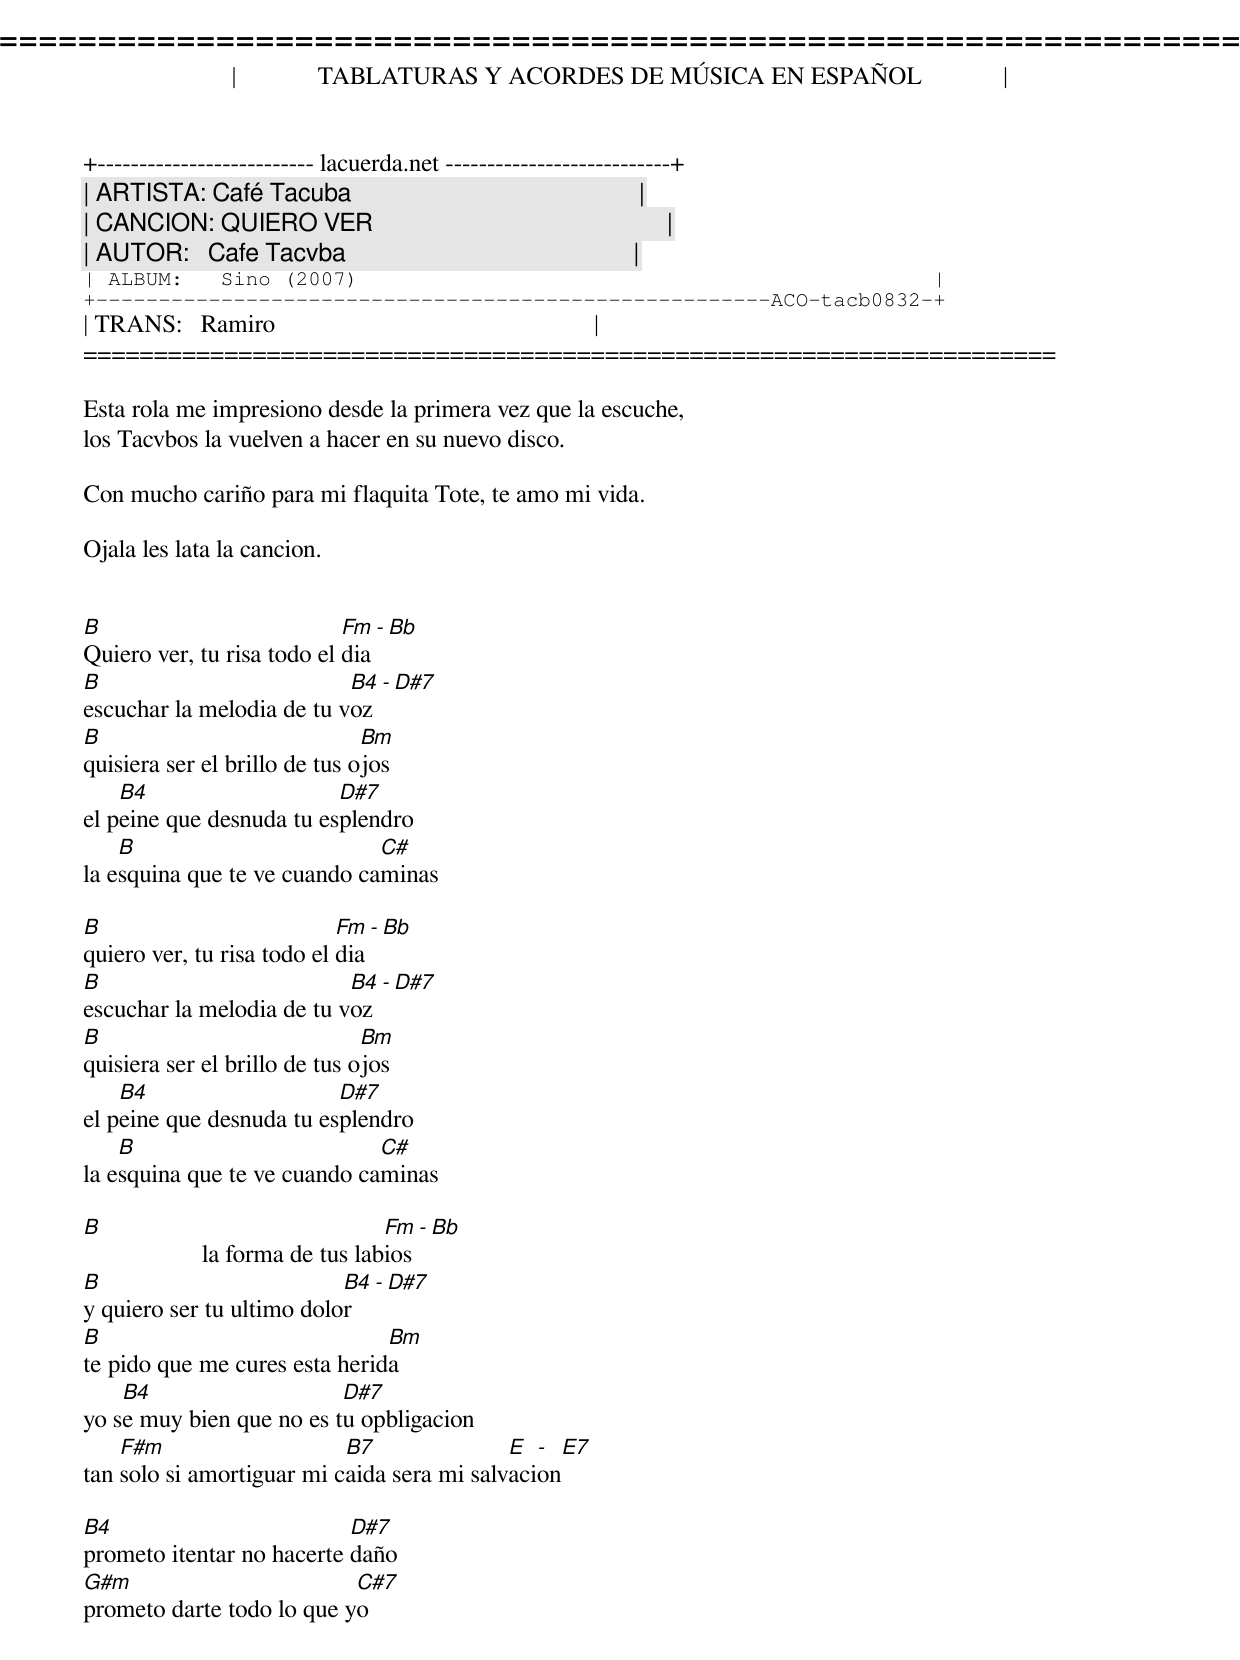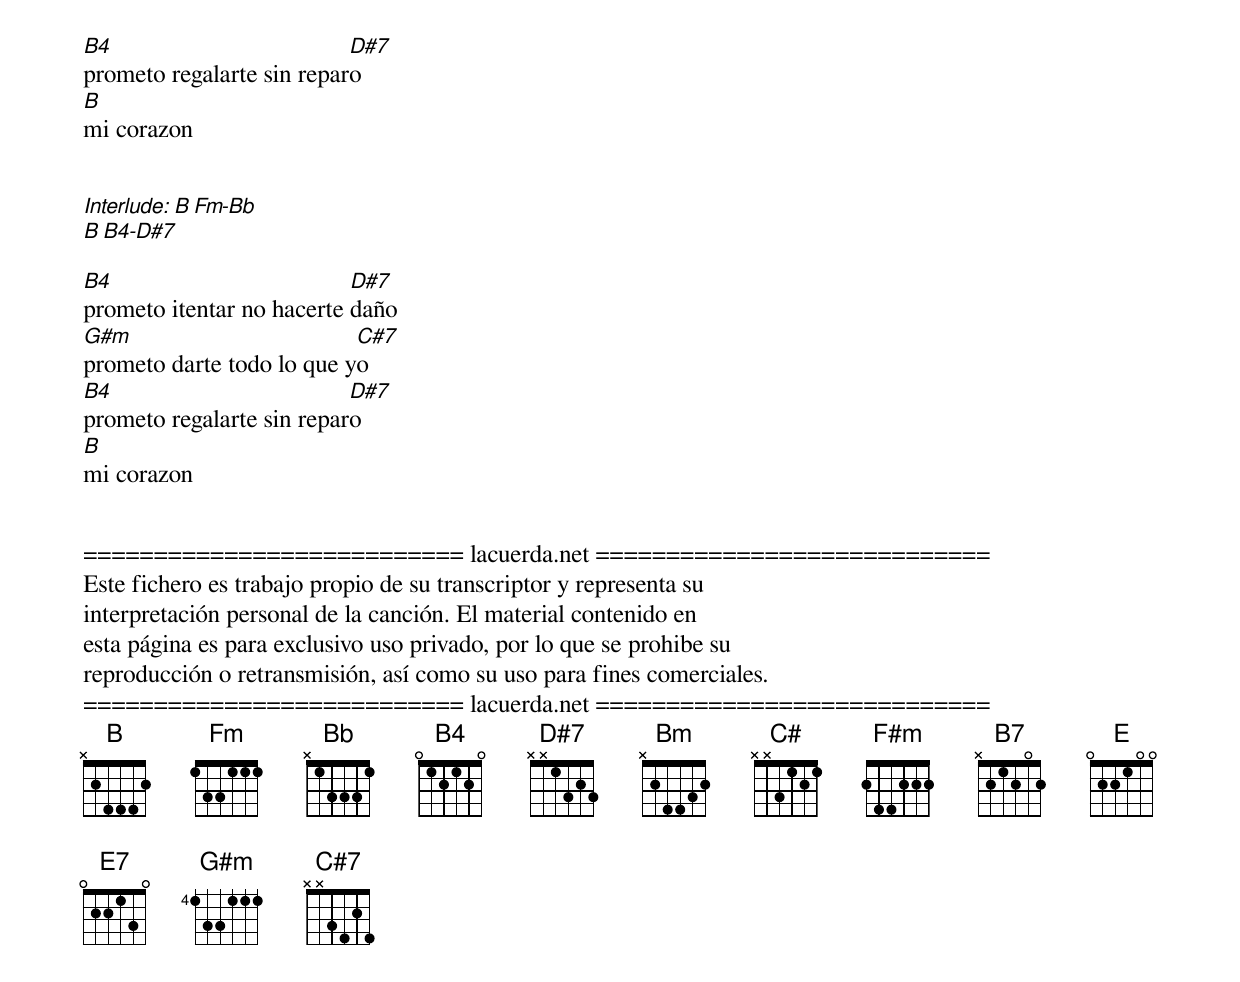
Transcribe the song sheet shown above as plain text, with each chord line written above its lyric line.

=====================================================================
|             TABLATURAS Y ACORDES DE MÚSICA EN ESPAÑOL             |
+-------------------------- lacuerda.net ---------------------------+
| ARTISTA: Café Tacuba                                              |
| CANCION: QUIERO VER                                               |
| AUTOR:   Cafe Tacvba                                              |
| ALBUM:   Sino (2007)                                              |
+------------------------------------------------------ACO-tacb0832-+
| TRANS:   Ramiro                                                   |
=====================================================================

Esta rola me impresiono desde la primera vez que la escuche,
los Tacvbos la vuelven a hacer en su nuevo disco.

Con mucho cariño para mi flaquita Tote, te amo mi vida.

Ojala les lata la cancion.

*Nota B4: 012120

B                           Fm - Bb
Quiero ver, tu risa todo el dia
B                          B4 - D#7
escuchar la melodia de tu voz
B                              Bm
quisiera ser el brillo de tus ojos
    B4                    D#7
el peine que desnuda tu esplendro
    B                         C#
la esquina que te ve cuando caminas

B                           Fm - Bb
quiero ver, tu risa todo el dia
B                          B4 - D#7
escuchar la melodia de tu voz
B                              Bm
quisiera ser el brillo de tus ojos
    B4                    D#7
el peine que desnuda tu esplendro
    B                         C#
la esquina que te ve cuando caminas

B                                     Fm - Bb
                   la forma de tus labios
B                          B4 - D#7
y quiero ser tu ultimo dolor
B                              Bm
te pido que me cures esta herida
    B4                    D#7
yo se muy bien que no es tu opbligacion
    F#m                    B7               E  - E7
tan solo si amortiguar mi caida sera mi salvacion

B4                         D#7
prometo itentar no hacerte daño
G#m                        C#7
prometo darte todo lo que yo
B4                         D#7
prometo regalarte sin reparo
B
mi corazon


Interlude: B Fm-Bb
           B B4-D#7

B4                         D#7
prometo itentar no hacerte daño
G#m                        C#7
prometo darte todo lo que yo
B4                         D#7
prometo regalarte sin reparo
B
mi corazon


=========================== lacuerda.net ============================
Este fichero es trabajo propio de su transcriptor y representa su
interpretación personal de la canción. El material contenido en
esta página es para exclusivo uso privado, por lo que se prohibe su
reproducción o retransmisión, así como su uso para fines comerciales.
=========================== lacuerda.net ============================
